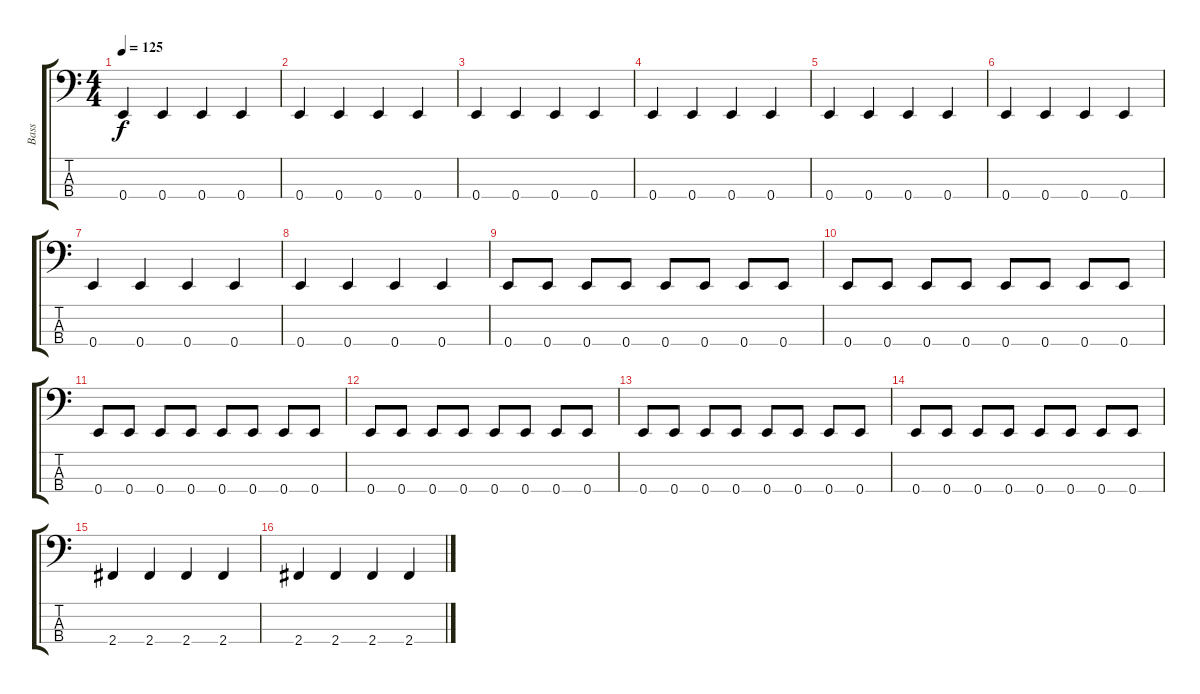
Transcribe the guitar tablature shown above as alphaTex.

\track ("Bass" "Bass") {instrument electricbassfinger}
\staff {score tabs}
\tuning (G2 D2 A1 E1) {hide}
\ts (4 4)
\tempo 125
\clef f4
\ks c
0.4.4{dy f} 0.4.4 0.4.4 0.4.4 |
0.4.4 0.4.4 0.4.4 0.4.4 |
0.4.4 0.4.4 0.4.4 0.4.4 |
0.4.4 0.4.4 0.4.4 0.4.4 |
0.4.4 0.4.4 0.4.4 0.4.4 |
0.4.4 0.4.4 0.4.4 0.4.4 |
0.4.4 0.4.4 0.4.4 0.4.4 |
0.4.4 0.4.4 0.4.4 0.4.4 |
0.4.8 0.4.8 0.4.8 0.4.8 0.4.8 0.4.8 0.4.8 0.4.8 |
0.4.8 0.4.8 0.4.8 0.4.8 0.4.8 0.4.8 0.4.8 0.4.8 |
0.4.8 0.4.8 0.4.8 0.4.8 0.4.8 0.4.8 0.4.8 0.4.8 |
0.4.8 0.4.8 0.4.8 0.4.8 0.4.8 0.4.8 0.4.8 0.4.8 |
0.4.8 0.4.8 0.4.8 0.4.8 0.4.8 0.4.8 0.4.8 0.4.8 |
0.4.8 0.4.8 0.4.8 0.4.8 0.4.8 0.4.8 0.4.8 0.4.8 |
2.4.4 2.4.4 2.4.4 2.4.4 |
2.4.4 2.4.4 2.4.4 2.4.4
